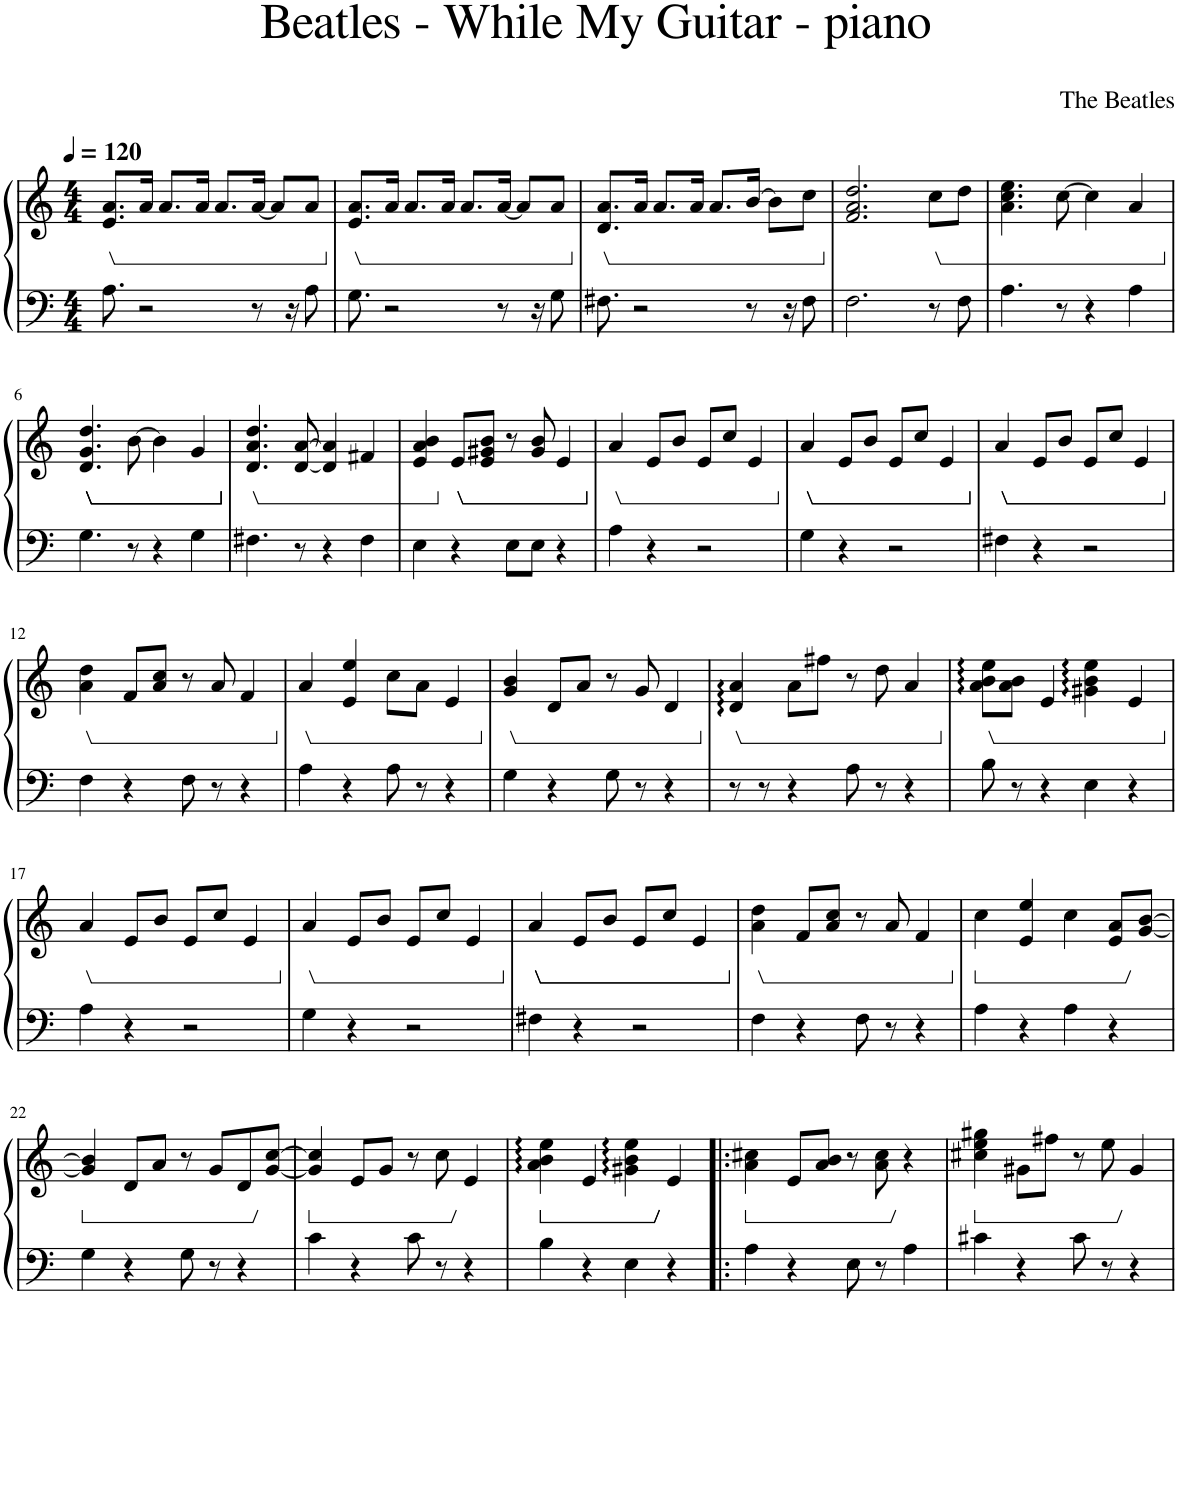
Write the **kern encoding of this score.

**kern	**kern
*part1	*part1
*staff2	*staff1
*I"Piano	*
*I'Pno.	*
*clefF4	*clefG2
*k[]	*k[]
*M4/4	*M4/4
*MM120	*MM120
=1	=1
8.A\	8.e/ 8.a/L
2r	16a/Jk
.	8.a/L
.	16a/Jk
.	8.a/L
8r	[16a/Jk
.	8a/L]
16r	.
8A\	8a/J
=2	=2
8.G\	8.e/ 8.a/L
2r	16a/Jk
.	8.a/L
.	16a/Jk
.	8.a/L
8r	[16a/Jk
.	8a/L]
16r	.
8G\	8a/J
=3	=3
8.F#X\	8.d/ 8.a/L
2r	16a/Jk
.	8.a/L
.	16a/Jk
.	8.a/L
8r	[16b/Jk
.	8b\L]
16r	.
8F#\	8cc\J
=4	=4
2.F\	2.f/ 2.a/ 2.dd/
8r	8cc\L
8F\	8dd\J
=5	=5
4.A\	4.a\ 4.cc\ 4.ee\
8r	[8cc\
4r	4cc\]
4A\	4a/
!!LO:LB:g=z
=6	=6
4.G\	4.d/ 4.g/ 4.dd/
8r	[8b\
4r	4b\]
4G\	4g/
=7	=7
4.F#X\	4.d/ 4.a/ 4.dd/
8r	[8d/ [8a/
4r	4d/] 4a/]
4F#\	4f#X/
=8	=8
4E\	4e/ 4a/ 4b/
4r	8e/L
.	8e/ 8g#X/ 8b/J
8E\L	8r
8E\J	8g#/ 8b/
4r	4e/
=9	=9
4A\	4a/
4r	8e/L
.	8b/J
2r	8e/L
.	8cc/J
.	4e/
=10	=10
4G\	4a/
4r	8e/L
.	8b/J
2r	8e/L
.	8cc/J
.	4e/
=11	=11
4F#X\	4a/
4r	8e/L
.	8b/J
2r	8e/L
.	8cc/J
.	4e/
!!LO:LB:g=z
=12	=12
4F\	4a\ 4dd\
4r	8f/L
.	8a/ 8cc/J
8F\	8r
8r	8a/
4r	4f/
=13	=13
4A\	4a/
4r	4e/ 4ee/
8A\	8cc\L
8r	8a\J
4r	4e/
=14	=14
4G\	4g/ 4b/
4r	8d/L
.	8a/J
8G\	8r
8r	8g/
4r	4d/
=15	=15
8r	4d/ 4a/
8r	.
4r	8a\L
.	8ff#X\J
8A\	8r
8r	8dd\
4r	4a/
=16	=16
8B\	8a\ 8b\ 8ee\L
8r	8a\ 8b\J
4r	4e/
4E\	4g#X\ 4b\ 4ee\
4r	4e/
!!LO:LB:g=z
=17	=17
4A\	4a/
4r	8e/L
.	8b/J
2r	8e/L
.	8cc/J
.	4e/
=18	=18
4G\	4a/
4r	8e/L
.	8b/J
2r	8e/L
.	8cc/J
.	4e/
=19	=19
4F#X\	4a/
4r	8e/L
.	8b/J
2r	8e/L
.	8cc/J
.	4e/
=20	=20
4F\	4a\ 4dd\
4r	8f/L
.	8a/ 8cc/J
8F\	8r
8r	8a/
4r	4f/
=21	=21
4A\	4cc\
4r	4e/ 4ee/
4A\	4cc\
4r	8e/ 8a/L
.	[8g/ [8b/J
!!LO:LB:g=z
=22	=22
4G\	4g/] 4b/]
4r	8d/L
.	8a/J
8G\	8r
8r	8g/L
4r	8d/
.	[8g/ [8cc/J
=23	=23
4c\	4g/] 4cc/]
4r	8e/L
.	8g/J
8c\	8r
8r	8cc\
4r	4e/
=24	=24
4B\	4a\ 4b\ 4ee\
4r	4e/
4E\	4g#X\ 4b\ 4ee\
4r	4e/
=25!|:	=25!|:
4A\	4a\ 4cc#X\
4r	8e/L
.	8a/ 8b/J
8E\	8r
8r	8a\ 8cc#\
4A\	4r
=26	=26
4c#X\	4cc#X\ 4ee\ 4gg#X\
4r	8g#X\L
.	8ff#X\J
8c#\	8r
8r	8ee\
4r	4g#/
=	=
*-	*-
